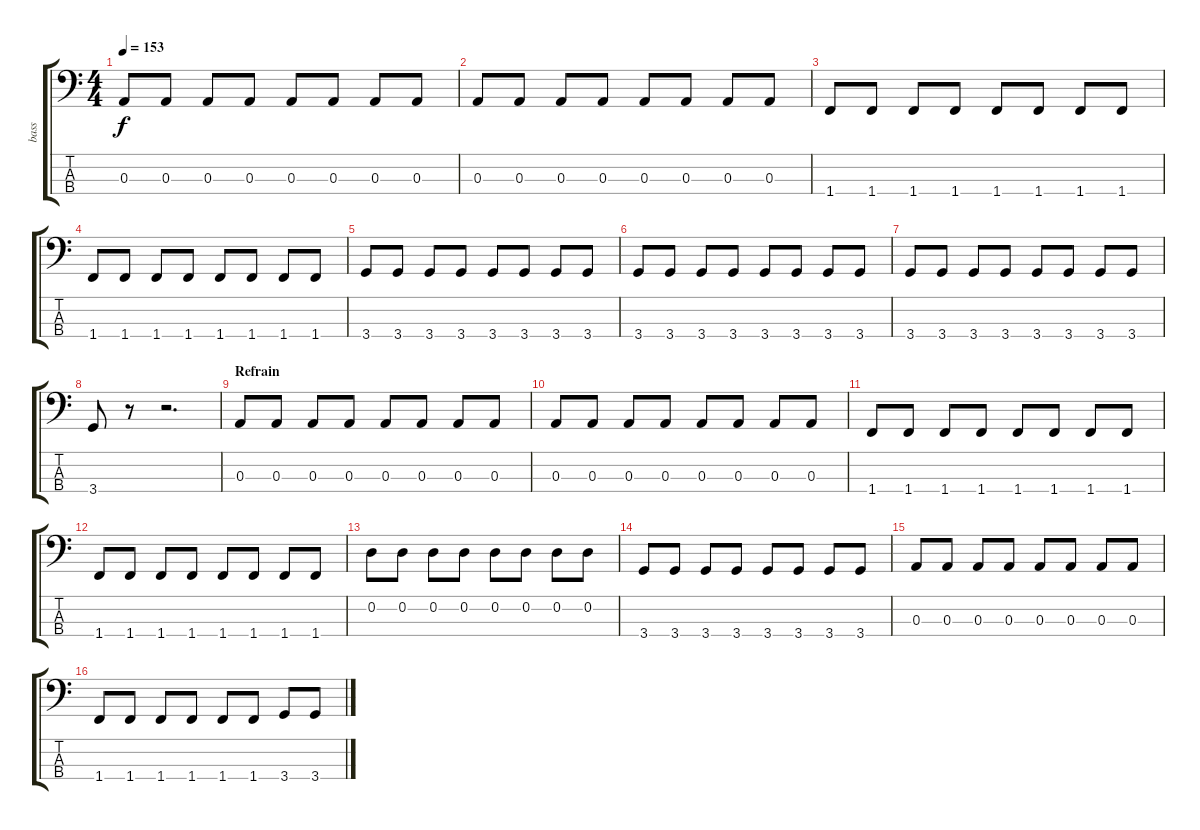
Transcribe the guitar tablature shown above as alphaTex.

\track ("bass" "bass") {instrument electricbasspick}
\staff {score tabs}
\tuning (G2 D2 A1 E1) {hide}
\ts (4 4)
\tempo 153
\clef f4
\ks c
0.3.8{dy f} 0.3.8 0.3.8 0.3.8 0.3.8 0.3.8 0.3.8 0.3.8 |
0.3.8 0.3.8 0.3.8 0.3.8 0.3.8 0.3.8 0.3.8 0.3.8 |
1.4.8 1.4.8 1.4.8 1.4.8 1.4.8 1.4.8 1.4.8 1.4.8 |
1.4.8 1.4.8 1.4.8 1.4.8 1.4.8 1.4.8 1.4.8 1.4.8 |
3.4.8 3.4.8 3.4.8 3.4.8 3.4.8 3.4.8 3.4.8 3.4.8 |
3.4.8 3.4.8 3.4.8 3.4.8 3.4.8 3.4.8 3.4.8 3.4.8 |
3.4.8 3.4.8 3.4.8 3.4.8 3.4.8 3.4.8 3.4.8 3.4.8 |
3.4.8 r.8 r.2{d} |
\section ("" "Refrain")
0.3.8 0.3.8 0.3.8 0.3.8 0.3.8 0.3.8 0.3.8 0.3.8 |
0.3.8 0.3.8 0.3.8 0.3.8 0.3.8 0.3.8 0.3.8 0.3.8 |
1.4.8 1.4.8 1.4.8 1.4.8 1.4.8 1.4.8 1.4.8 1.4.8 |
1.4.8 1.4.8 1.4.8 1.4.8 1.4.8 1.4.8 1.4.8 1.4.8 |
0.2.8 0.2.8 0.2.8 0.2.8 0.2.8 0.2.8 0.2.8 0.2.8 |
3.4.8 3.4.8 3.4.8 3.4.8 3.4.8 3.4.8 3.4.8 3.4.8 |
0.3.8 0.3.8 0.3.8 0.3.8 0.3.8 0.3.8 0.3.8 0.3.8 |
1.4.8 1.4.8 1.4.8 1.4.8 1.4.8 1.4.8 3.4.8 3.4.8
